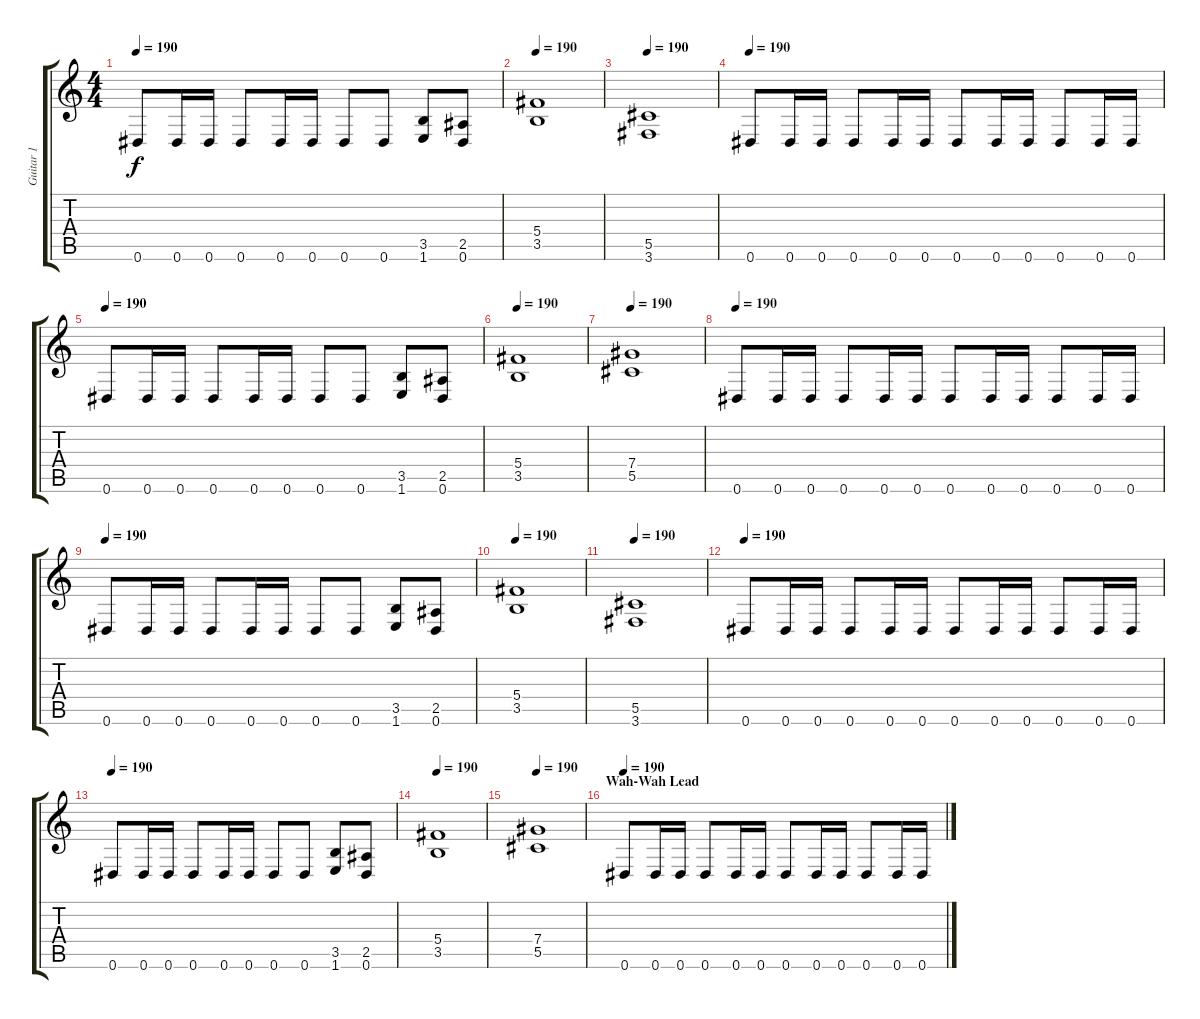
\track ("Guitar 1" "Guitar 1") {instrument distortionguitar}
\staff {score tabs}
\tuning (Eb4 Bb3 Gb3 Db3 Ab2 Eb2) {hide}
\ts (4 4)
\tempo 190
\clef g2
\ks c
0.6.8{dy f balance 0} 0.6.16 0.6.16 0.6.8 0.6.16 0.6.16 0.6.8 0.6.8 (3.5 1.6).8 (2.5 0.6).8 |
\tempo 190
(5.4 3.5).1{balance 3} |
\tempo 190
(5.5 3.6).1{balance 3} |
\tempo 190
0.6.8{balance 3} 0.6.16 0.6.16 0.6.8 0.6.16 0.6.16 0.6.8 0.6.16 0.6.16 0.6.8 0.6.16 0.6.16 |
\tempo 190
0.6.8{balance 3} 0.6.16 0.6.16 0.6.8 0.6.16 0.6.16 0.6.8 0.6.8 (3.5 1.6).8 (2.5 0.6).8 |
\tempo 190
(5.4 3.5).1{balance 3} |
\tempo 190
(7.4 5.5).1{balance 3} |
\tempo 190
0.6.8{balance 3} 0.6.16 0.6.16 0.6.8 0.6.16 0.6.16 0.6.8 0.6.16 0.6.16 0.6.8 0.6.16 0.6.16 |
\tempo 190
0.6.8{balance 3} 0.6.16 0.6.16 0.6.8 0.6.16 0.6.16 0.6.8 0.6.8 (3.5 1.6).8 (2.5 0.6).8 |
\tempo 190
(5.4 3.5).1{balance 3} |
\tempo 190
(5.5 3.6).1{balance 3} |
\tempo 190
0.6.8{balance 3} 0.6.16 0.6.16 0.6.8 0.6.16 0.6.16 0.6.8 0.6.16 0.6.16 0.6.8 0.6.16 0.6.16 |
\tempo 190
0.6.8{balance 3} 0.6.16 0.6.16 0.6.8 0.6.16 0.6.16 0.6.8 0.6.8 (3.5 1.6).8 (2.5 0.6).8 |
\tempo 190
(5.4 3.5).1{balance 3} |
\tempo 190
(7.4 5.5).1{balance 3} |
\section ("" "Wah-Wah Lead")
\tempo 190
0.6.8{balance 3} 0.6.16 0.6.16 0.6.8 0.6.16 0.6.16 0.6.8 0.6.16 0.6.16 0.6.8 0.6.16 0.6.16
